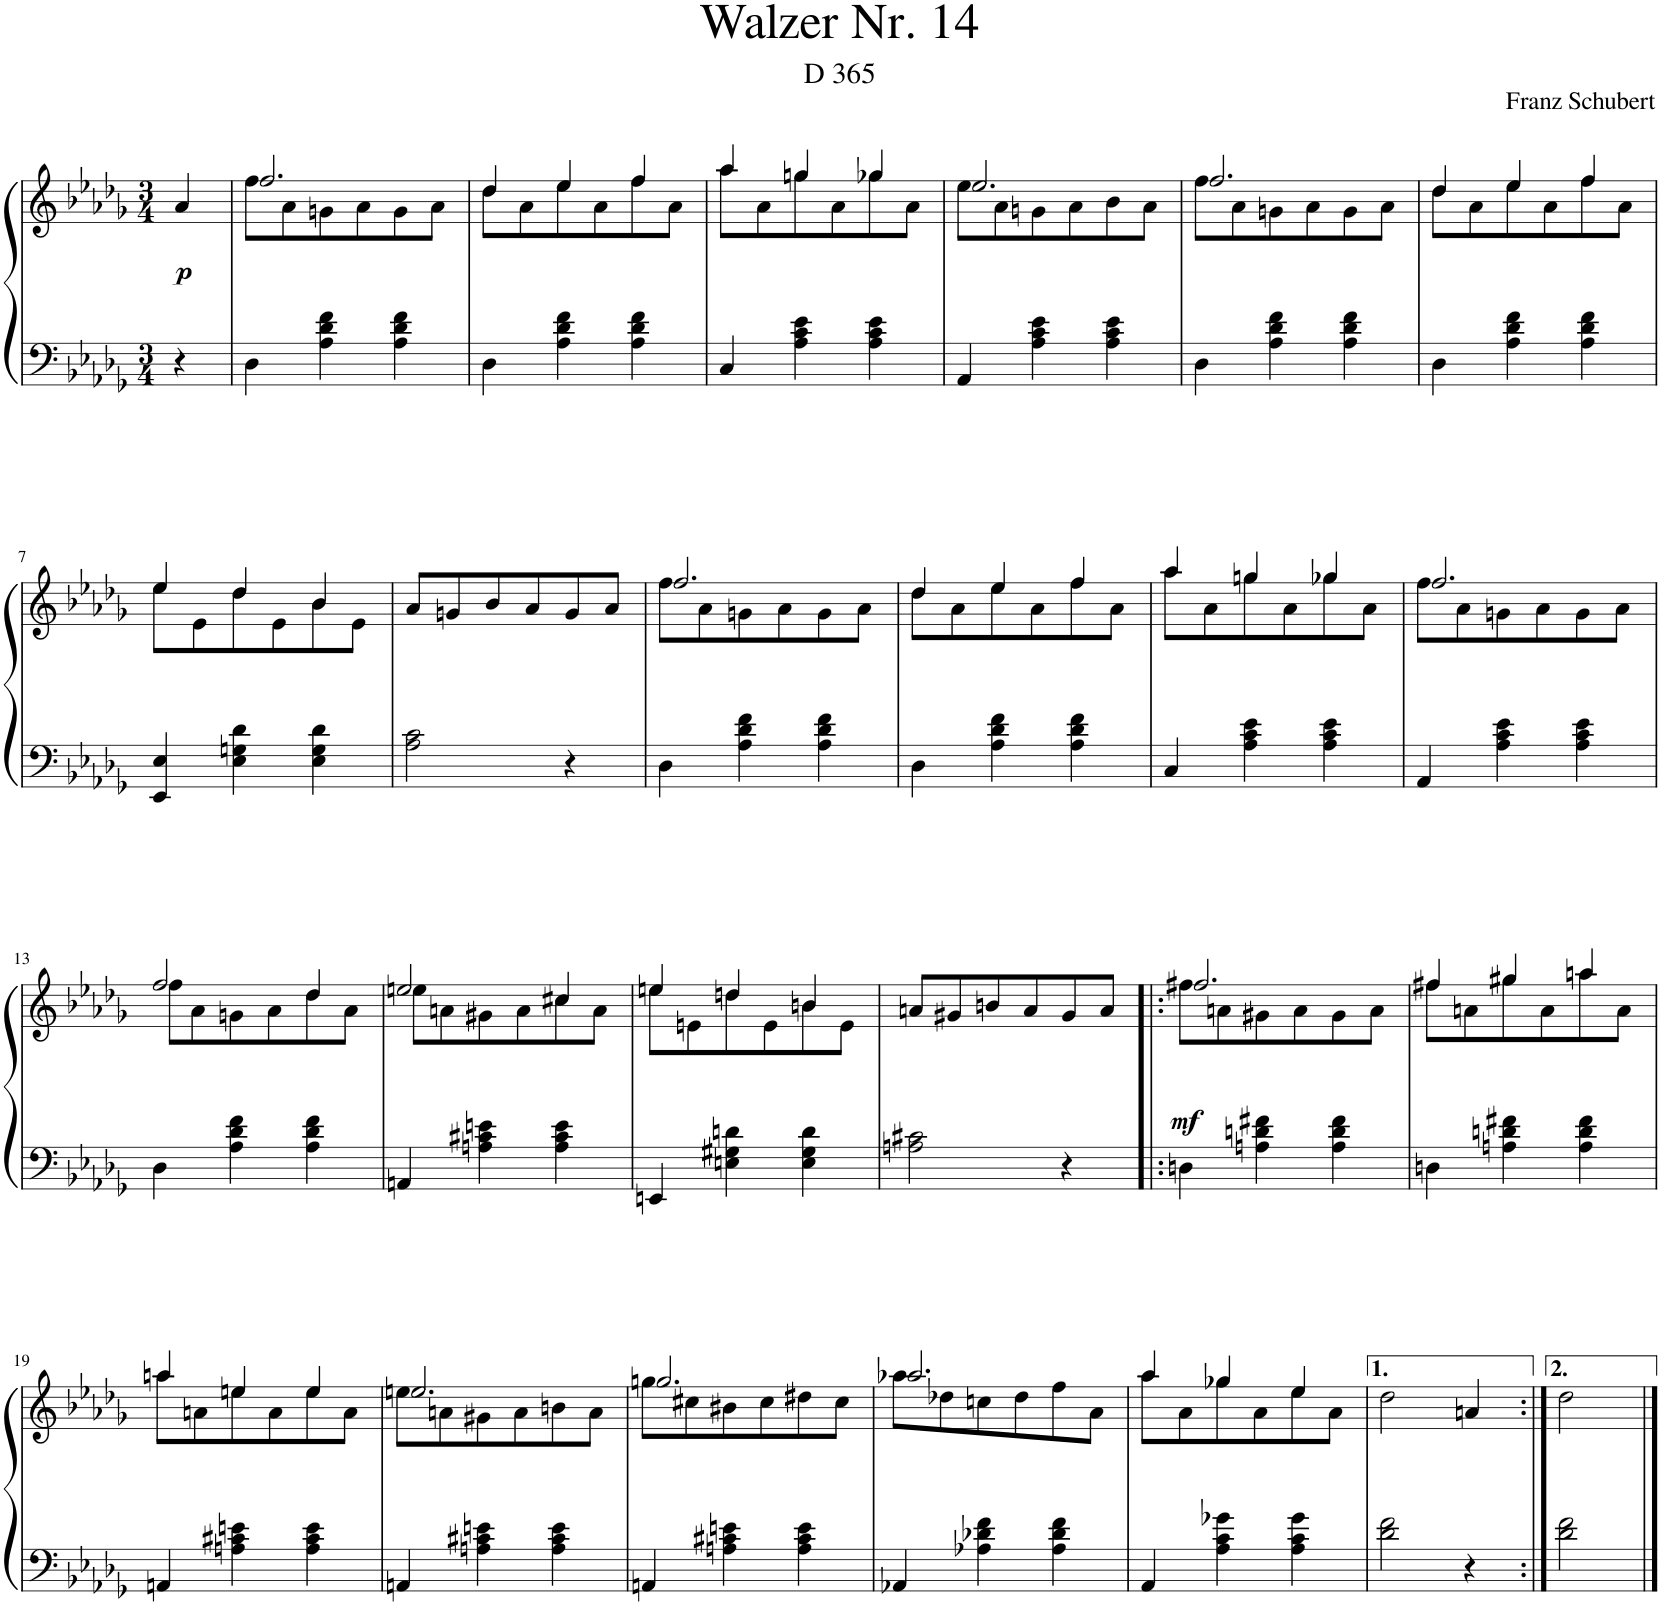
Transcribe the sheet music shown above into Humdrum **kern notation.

**kern	**kern	**dynam
*part1	*part1	*part1
*staff2	*staff1	*staff1/2
*I"Piano	*	*
*I'Pno.	*	*
*clefF4	*clefG2	*
*k[b-e-a-d-g-]	*k[b-e-a-d-g-]	*
*M3/4	*M3/4	*
=	=	=
!	!	!LO:DY:b
4r	4a-/	p
=1	=1	=1
*	*^	*
4D-\	2.ff/	8ff\L	.
.	.	8a-\	.
4A-\ 4d-\ 4f\	.	8gn\	.
.	.	8a-\	.
4A-\ 4d-\ 4f\	.	8g\	.
.	.	8a-\J	.
=2	=2	=2	=2
4D-\	4dd-/	8dd-\L	.
.	.	8a-\	.
4A-\ 4d-\ 4f\	4ee-/	8ee-\	.
.	.	8a-\	.
4A-\ 4d-\ 4f\	4ff/	8ff\	.
.	.	8a-\J	.
=3	=3	=3	=3
4C/	4aa-/	8aa-\L	.
.	.	8a-\	.
4A-\ 4c\ 4e-\	4ggn/	8gg\	.
.	.	8a-\	.
4A-\ 4c\ 4e-\	4gg-X/	8gg-\	.
.	.	8a-\J	.
=4	=4	=4	=4
4AA-/	2.ee-/	8ee-\L	.
.	.	8a-\	.
4A-\ 4c\ 4e-\	.	8gn\	.
.	.	8a-\	.
4A-\ 4c\ 4e-\	.	8b-\	.
.	.	8a-\J	.
=5	=5	=5	=5
4D-\	2.ff/	8ff\L	.
.	.	8a-\	.
4A-\ 4d-\ 4f\	.	8gn\	.
.	.	8a-\	.
4A-\ 4d-\ 4f\	.	8g\	.
.	.	8a-\J	.
=6	=6	=6	=6
4D-\	4dd-/	8dd-\L	.
.	.	8a-\	.
4A-\ 4d-\ 4f\	4ee-/	8ee-\	.
.	.	8a-\	.
4A-\ 4d-\ 4f\	4ff/	8ff\	.
.	.	8a-\J	.
!!LO:LB:g=z	!!
=7	=7	=7	=7
4EE-/ 4E-/	4ee-/	8ee-\L	.
.	.	8e-\	.
4E-\ 4Gn\ 4d-\	4dd-/	8dd-\	.
.	.	8e-\	.
4E-\ 4G\ 4d-\	4b-/	8b-\	.
.	.	8e-\J	.
*	*v	*v	*
=8	=8	=8
2A-\ 2c\	8a-/L	.
.	8gn/	.
.	8b-/	.
.	8a-/	.
4r	8g/	.
.	8a-/J	.
=9	=9	=9
*	*^	*
4D-\	2.ff/	8ff\L	.
.	.	8a-\	.
4A-\ 4d-\ 4f\	.	8gn\	.
.	.	8a-\	.
4A-\ 4d-\ 4f\	.	8g\	.
.	.	8a-\J	.
=10	=10	=10	=10
4D-\	4dd-/	8dd-\L	.
.	.	8a-\	.
4A-\ 4d-\ 4f\	4ee-/	8ee-\	.
.	.	8a-\	.
4A-\ 4d-\ 4f\	4ff/	8ff\	.
.	.	8a-\J	.
=11	=11	=11	=11
4C/	4aa-/	8aa-\L	.
.	.	8a-\	.
4A-\ 4c\ 4e-\	4ggn/	8gg\	.
.	.	8a-\	.
4A-\ 4c\ 4e-\	4gg-X/	8gg-\	.
.	.	8a-\J	.
=12	=12	=12	=12
4AA-/	2.ff/	8ff\L	.
.	.	8a-\	.
4A-\ 4c\ 4e-\	.	8gn\	.
.	.	8a-\	.
4A-\ 4c\ 4e-\	.	8g\	.
.	.	8a-\J	.
!!LO:LB:g=z	!!
=13	=13	=13	=13
4D-\	2ff/	8ff\L	.
.	.	8a-\	.
4A-\ 4d-\ 4f\	.	8gn\	.
.	.	8a-\	.
4A-\ 4d-\ 4f\	4dd-/	8dd-\	.
.	.	8a-\J	.
=14	=14	=14	=14
4AAn/	2een/	8ee\L	.
.	.	8an\	.
4An\ 4c#X\ 4en\	.	8g#X\	.
.	.	8a\	.
4A\ 4c#\ 4e\	4cc#X/	8cc#\	.
.	.	8a\J	.
=15	=15	=15	=15
4EEn/	4een/	8ee\L	.
.	.	8en\	.
4En\ 4G#X\ 4dn\	4ddn/	8dd\	.
.	.	8e\	.
4E\ 4G#\ 4d\	4bn/	8b\	.
.	.	8e\J	.
*	*v	*v	*
=16	=16	=16
2An\ 2c#X\	8an/L	.
.	8g#X/	.
.	8bn/	.
.	8a/	.
4r	8g#/	.
.	8a/J	.
=17!|:	=17!|:	=17!|:
*	*^	*
!	!	!	!LO:DY:a=2
4Dn\	2.ff#X/	8ff#\L	mf
.	.	8an\	.
4An\ 4dn\ 4f#X\	.	8g#X\	.
.	.	8a\	.
4A\ 4d\ 4f#\	.	8g#\	.
.	.	8a\J	.
=18	=18	=18	=18
4Dn\	4ff#X/	8ff#X\L	.
.	.	8an\	.
4An\ 4dn\ 4f#X\	4gg#X/	8gg#X\	.
.	.	8a\	.
4A\ 4d\ 4f#\	4aan/	8aa\	.
.	.	8a\J	.
!!LO:LB:g=z	!!
=19	=19	=19	=19
4AAn/	4aan/	8aa\L	.
.	.	8an\	.
4An\ 4c#X\ 4en\	4een/	8ee\	.
.	.	8a\	.
4A\ 4c#\ 4e\	4ee/	8ee\	.
.	.	8a\J	.
=20	=20	=20	=20
4AAn/	2.een/	8ee\L	.
.	.	8an\	.
4An\ 4c#X\ 4en\	.	8g#X\	.
.	.	8a\	.
4A\ 4c#\ 4e\	.	8bn\	.
.	.	8a\J	.
=21	=21	=21	=21
4AAn/	2.ggn/	8gg\L	.
.	.	8cc#X\	.
4An\ 4c#X\ 4en\	.	8b#X\	.
.	.	8cc#\	.
4A\ 4c#\ 4e\	.	8dd#X\	.
.	.	8cc#\J	.
=22	=22	=22	=22
4AA-X/	2.aa-/	8aa-X\L	.
.	.	8dd-X\	.
4A-X\ 4d-X\ 4f\	.	8ccn\	.
.	.	8dd-\	.
4A-\ 4d-\ 4f\	.	8ff\	.
.	.	8a-\J	.
=23	=23	=23	=23
4AA-/	4aa-/	8aa-\L	.
.	.	8a-\	.
4A-\ 4c\ 4g-X\	4gg-X/	8gg-X\	.
.	.	8a-\	.
4A-\ 4c\ 4g-\	4ee-/	8ee-\	.
.	.	8a-\J	.
*	*v	*v	*
=24	=24	=24
2d-\ 2f\	2dd-\	.
4r	4an/	.
=24X1:|!	=24X1:|!	=24X1:|!
2d-\ 2f\	2dd-\	.
==	==	==
*-	*-	*-
